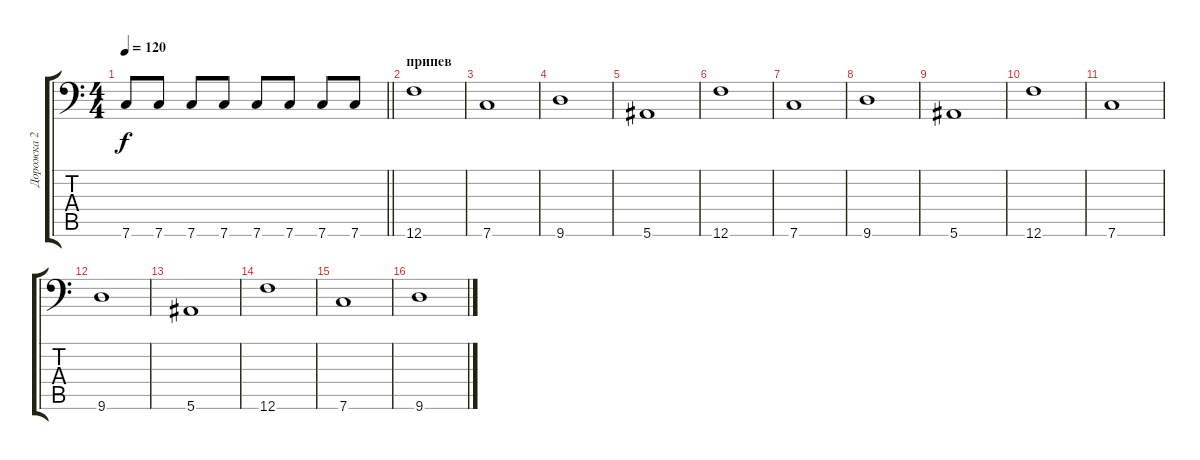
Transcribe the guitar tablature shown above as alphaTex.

\track ("Дорожка 2" "Дорожка 2") {instrument electricbassfinger}
\staff {score tabs}
\tuning (D4 A3 F3 C3 G2 F1) {hide}
\ts (4 4)
\tempo 120
\clef f4
\barLineRight lightlight
\ks c
7.6.8{dy f} 7.6.8 7.6.8 7.6.8 7.6.8 7.6.8 7.6.8 7.6.8 |
\section ("" "припев")
12.6.1 |
7.6.1 |
9.6.1 |
5.6.1 |
12.6.1 |
7.6.1 |
9.6.1 |
5.6.1 |
12.6.1 |
7.6.1 |
9.6.1 |
5.6.1 |
12.6.1 |
7.6.1 |
9.6.1
